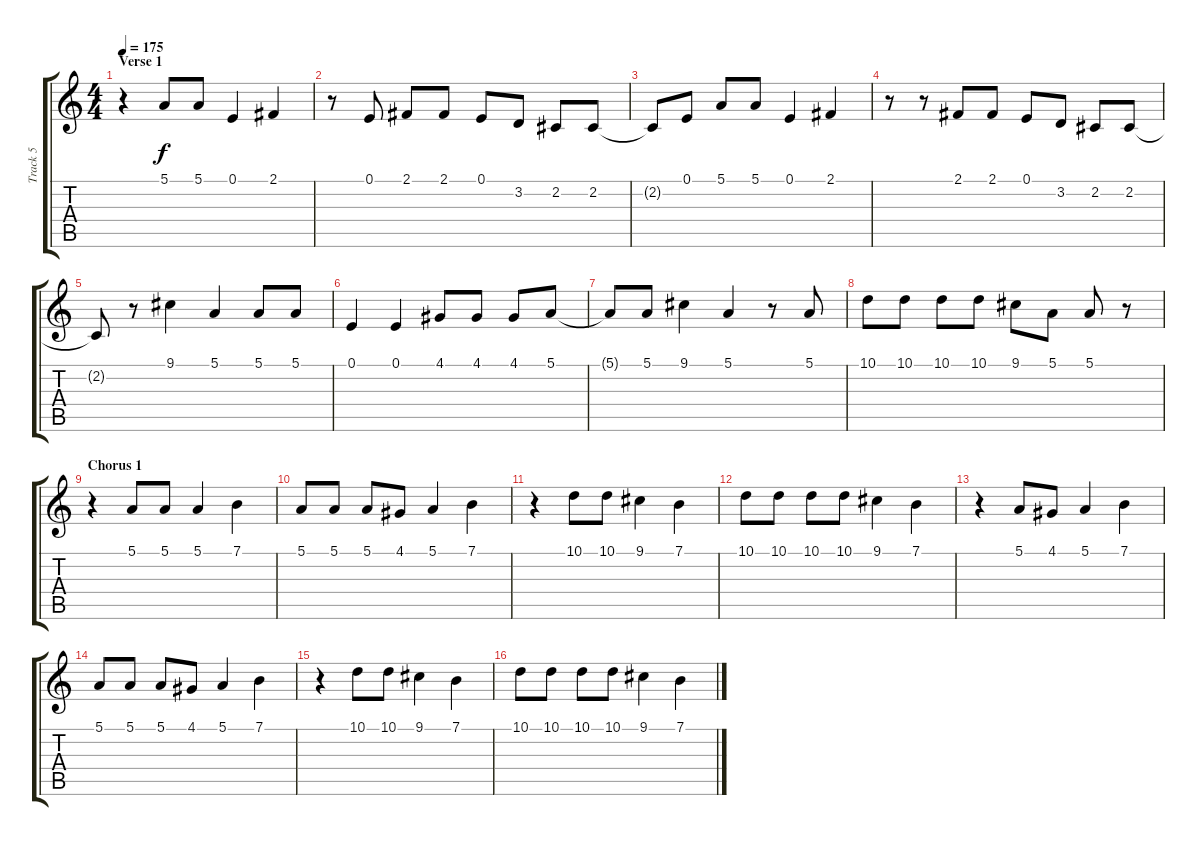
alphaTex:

\track ("Track 5" "Track 5") {instrument lead2sawtooth}
\staff {score tabs}
\tuning (E4 B3 G3 D3 A2 E2) {hide}
\ts (4 4)
\section ("" "Verse 1")
\tempo 175
\clef g2
\ks c
r.4{dy f} 5.1.8 5.1.8 0.1.4 2.1.4 |
r.8 0.1.8 2.1.8 2.1.8 0.1.8 3.2.8 2.2.8 2.2.8 |
2.2{t}.8 0.1.8 5.1.8 5.1.8 0.1.4 2.1.4 |
r.8 r.8 2.1.8 2.1.8 0.1.8 3.2.8 2.2.8 2.2.8 |
2.2{t}.8 r.8 9.1.4 5.1.4 5.1.8 5.1.8 |
0.1.4 0.1.4 4.1.8 4.1.8 4.1.8 5.1.8 |
5.1{t}.8 5.1.8 9.1.4 5.1.4 r.8 5.1.8 |
10.1.8 10.1.8 10.1.8 10.1.8 9.1.8 5.1.8 5.1.8 r.8 |
\section ("" "Chorus 1")
r.4 5.1.8 5.1.8 5.1.4 7.1.4 |
5.1.8 5.1.8 5.1.8 4.1.8 5.1.4 7.1.4 |
r.4 10.1.8 10.1.8 9.1.4 7.1.4 |
10.1.8 10.1.8 10.1.8 10.1.8 9.1.4 7.1.4 |
r.4 5.1.8 4.1.8 5.1.4 7.1.4 |
5.1.8 5.1.8 5.1.8 4.1.8 5.1.4 7.1.4 |
r.4 10.1.8 10.1.8 9.1.4 7.1.4 |
10.1.8 10.1.8 10.1.8 10.1.8 9.1.4 7.1.4
